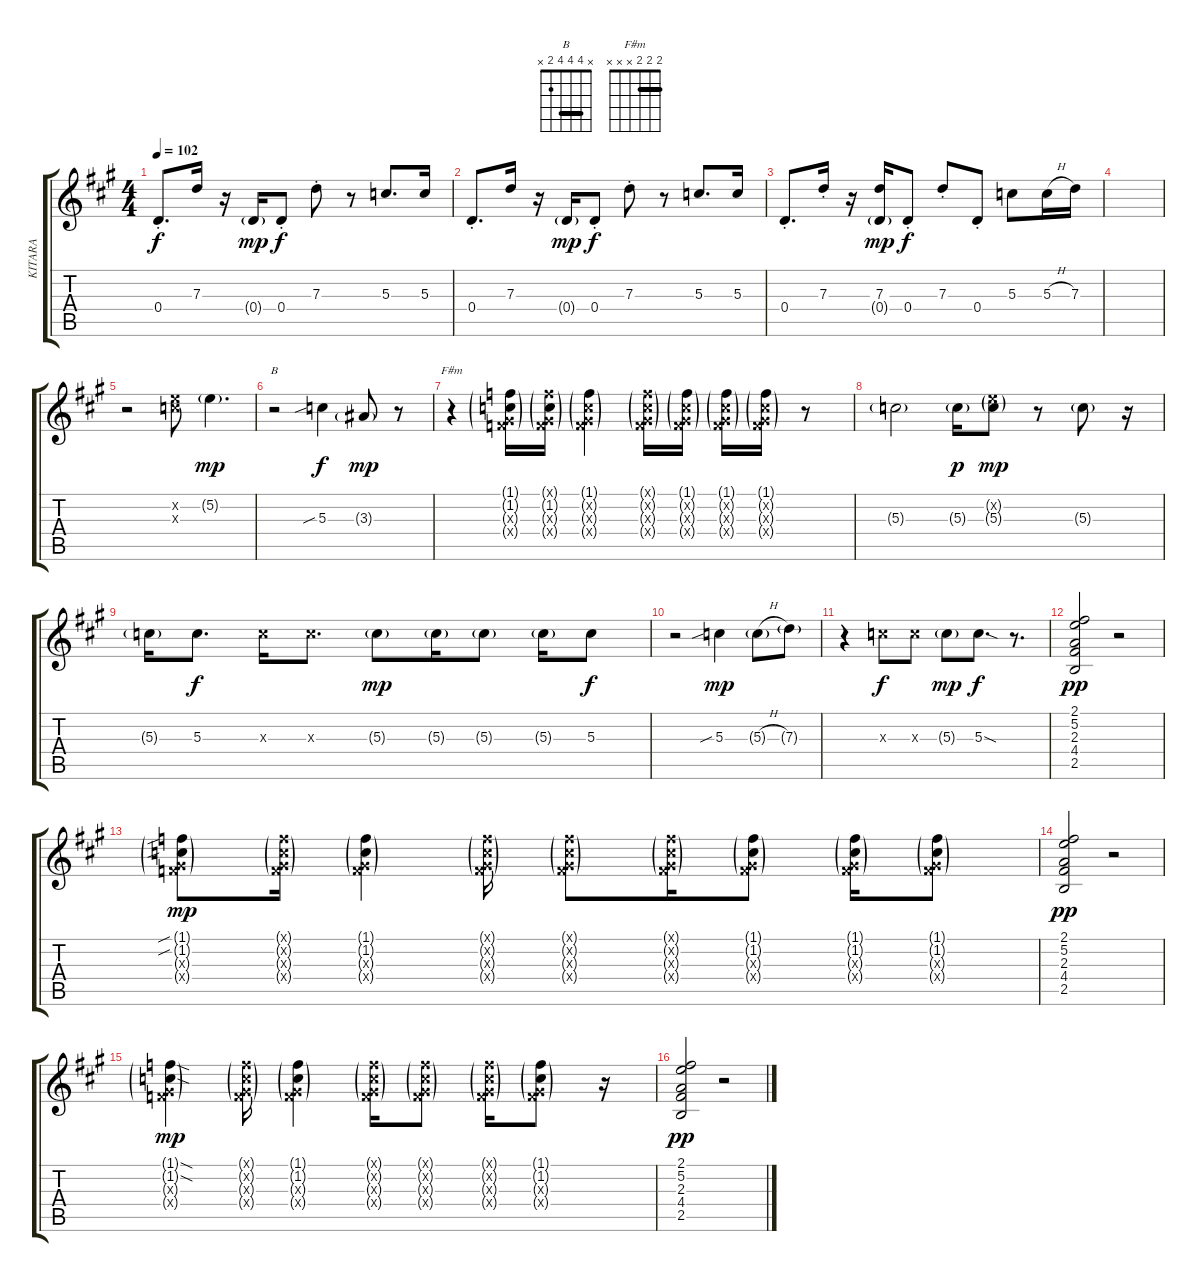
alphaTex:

\track ("KITARA" "KITARA") {instrument overdrivenguitar}
\staff {score tabs}
\tuning (E4 B3 G3 D3 A2 E2) {hide}
\chord ("B" x 4 4 4 2 x) {barre 4}
\chord ("F#m" 2 2 2 x x x) {barre 2}
\ts (4 4)
\tempo 102
\clef g2
\ks a
0.4{st}.8{d dy f beam Up} 7.3.16{beam Up} r.16 0.4{g}.16{dy mp} 0.4{st}.8{dy f} 7.3{st}.8 r.8 5.3.8{d beam Up} 5.3.16{beam Up} |
0.4{st}.8{d beam Up} 7.3.16{beam Up} r.16 0.4{g}.16{dy mp} 0.4{st}.8{dy f} 7.3{st}.8 r.8 5.3.8{d beam Up} 5.3.16{beam Up} |
0.4{st}.8{d} 7.3{st}.16 r.16 (7.3 0.4{g}).16{dy mp} 0.4{st}.8{dy f} 7.3{st}.8 0.4{st}.8 5.3.8 5.3{h}.16 7.3.16 |
|
r.2 (5.2{x} 5.3{x}).8 5.2{g}.4{d dy mp} |
r.2{ch "B"} 5.3{sib}.4{dy f} 3.3{g}.8{dy mp} r.8 |
r.4{ch "F#m"} (1.1{g} 1.2{g} 1.3{g x} 3.4{g x}).16 (1.1{g x} 1.2{g} 1.3{g x} 3.4{g x}).16 (1.1{g} 1.2{g x} 1.3{g x} 3.4{g x}).4 (1.1{g x} 1.2{g x} 1.3{g x} 3.4{g x}).16 (1.1{g} 1.2{g x} 1.3{g x} 3.4{g x}).16 (1.1{g} 1.2{g x} 1.3{g x} 3.4{g x}).16 (1.1{g} 1.2{g x} 1.3{g x} 3.4{g x}).16 r.8 |
5.3{g}.2 5.3{g}.16{dy p} (5.2{g x} 5.3{g}).8{dy mp} r.8 5.3{g}.8 r.16 |
5.3{g}.16 5.3.8{d dy f} 5.3{x}.16 5.3{x}.8{d} 5.3{g}.8{dy mp} 5.3{g}.16 5.3{g}.8 5.3{g}.16 5.3.8{dy f} |
r.2 5.3{sib}.4{dy mp} 5.3{h g}.8 7.3{g}.8 |
r.4 5.3{x}.8{dy f} 5.3{x}.8 5.3{g}.8{dy mp} 5.3{sod}.8{d dy f} r.8{d} |
(2.1 5.2 2.3 4.4 2.5).2{dy pp} r.2 |
(1.1{sib g} 1.2{sib g} 1.3{g x} 3.4{g x}).8{dy mp} (1.1{g x} 1.2{g x} 1.3{g x} 3.4{g x}).16 (1.1{g} 1.2{g} 1.3{g x} 3.4{g x}).4 (1.1{g x} 1.2{g x} 1.3{g x} 3.4{g x}).16 (1.1{g x} 1.2{g x} 1.3{g x} 3.4{g x}).8 (1.1{g x} 1.2{g x} 1.3{g x} 3.4{g x}).16 (1.1{g} 1.2{g} 1.3{g x} 3.4{g x}).8 (1.1{g} 1.2{g} 1.3{g x} 3.4{g x}).16 (1.1{g} 1.2{g} 1.3{g x} 3.4{g x}).8 |
(2.1 5.2 2.3 4.4 2.5).2{dy pp} r.2 |
(1.1{sod g} 1.2{sod g} 1.3{g x} 3.4{g x}).4{dy mp} (1.1{g x} 1.2{g x} 1.3{g x} 3.4{g x}).16 (1.1{g} 1.2{g} 1.3{g x} 3.4{g x}).4 (1.1{g x} 1.2{g x} 1.3{g x} 3.4{g x}).16 (1.1{g x} 1.2{g x} 1.3{g x} 3.4{g x}).8 (1.1{g x} 1.2{g x} 1.3{g x} 3.4{g x}).16 (1.1{g} 1.2{g} 1.3{g x} 3.4{g x}).8 r.16 |
(2.1 5.2 2.3 4.4 2.5).2{dy pp} r.2
